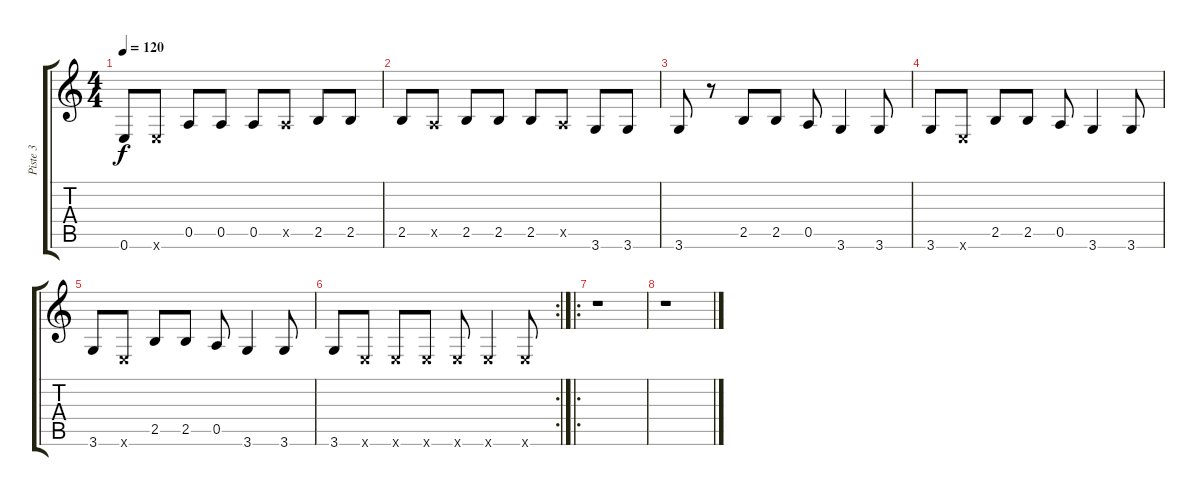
\track ("Piste 3" "Piste 3") {instrument electricbasspick}
\staff {score tabs}
\tuning (E4 B3 G3 D3 A2 E2) {hide}
\ts (4 4)
\tempo 120
\clef g2
\ks c
0.6.8{dy f} 0.6{x}.8 0.5.8 0.5.8 0.5.8 0.5{x}.8 2.5.8 2.5.8 |
2.5.8 0.5{x}.8 2.5.8 2.5.8 2.5.8 0.5{x}.8 3.6.8 3.6.8 |
3.6.8 r.8 2.5.8 2.5.8 0.5.8 3.6.4 3.6.8 |
3.6.8 0.6{x}.8 2.5.8 2.5.8 0.5.8 3.6.4 3.6.8 |
3.6.8 0.6{x}.8 2.5.8 2.5.8 0.5.8 3.6.4 3.6.8 |
\rc 2
3.6.8 0.6{x}.8 0.6{x}.8 0.6{x}.8 0.6{x}.8 0.6{x}.4 0.6{x}.8 |
\ro
r.1 |
r.1
